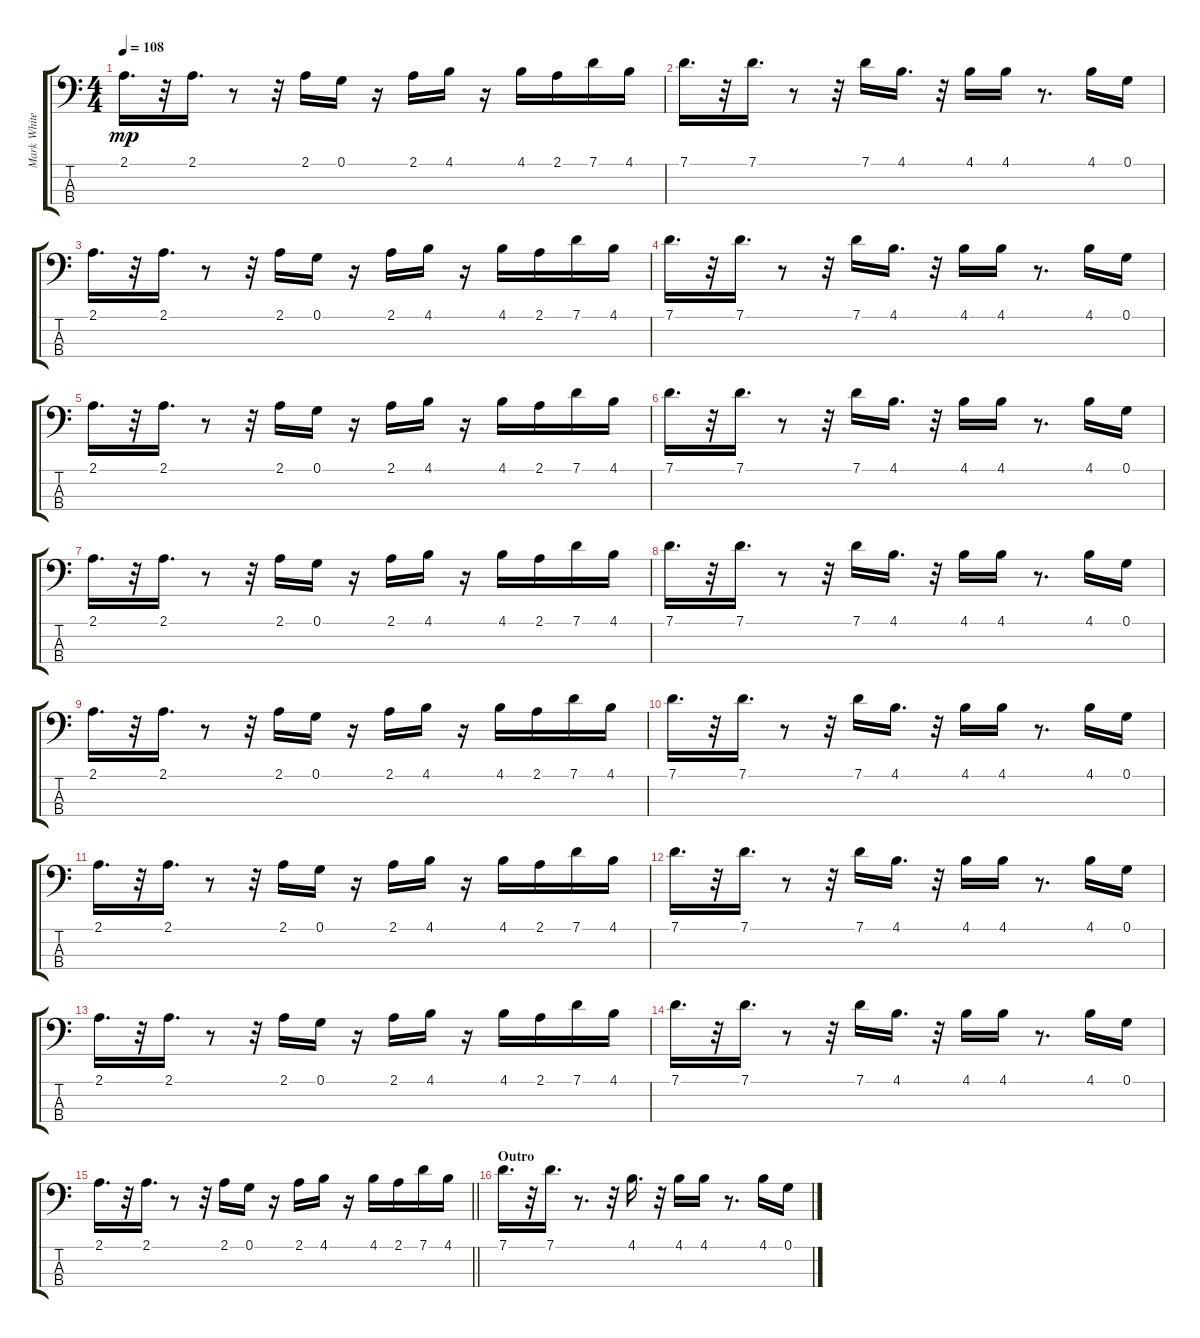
\track ("Mark White" "Mark White") {instrument electricbasspick}
\staff {score tabs}
\tuning (G2 D2 A1 E1) {hide}
\ts (4 4)
\tempo 108
\clef f4
\ks c
2.1.16{d dy mp} r.32 2.1.16{d} r.8 r.32 2.1.16 0.1.16 r.16 2.1.16 4.1.16 r.16 4.1.16 2.1.16 7.1.16 4.1.16 |
7.1.16{d} r.32 7.1.16{d} r.8 r.32 7.1.16 4.1.16{d} r.32 4.1.16 4.1.16 r.8{d} 4.1.16 0.1.16 |
2.1.16{d} r.32 2.1.16{d} r.8 r.32 2.1.16 0.1.16 r.16 2.1.16 4.1.16 r.16 4.1.16 2.1.16 7.1.16 4.1.16 |
7.1.16{d} r.32 7.1.16{d} r.8 r.32 7.1.16 4.1.16{d} r.32 4.1.16 4.1.16 r.8{d} 4.1.16 0.1.16 |
2.1.16{d} r.32 2.1.16{d} r.8 r.32 2.1.16 0.1.16 r.16 2.1.16 4.1.16 r.16 4.1.16 2.1.16 7.1.16 4.1.16 |
7.1.16{d} r.32 7.1.16{d} r.8 r.32 7.1.16 4.1.16{d} r.32 4.1.16 4.1.16 r.8{d} 4.1.16 0.1.16 |
2.1.16{d} r.32 2.1.16{d} r.8 r.32 2.1.16 0.1.16 r.16 2.1.16 4.1.16 r.16 4.1.16 2.1.16 7.1.16 4.1.16 |
7.1.16{d} r.32 7.1.16{d} r.8 r.32 7.1.16 4.1.16{d} r.32 4.1.16 4.1.16 r.8{d} 4.1.16 0.1.16 |
2.1.16{d} r.32 2.1.16{d} r.8 r.32 2.1.16 0.1.16 r.16 2.1.16 4.1.16 r.16 4.1.16 2.1.16 7.1.16 4.1.16 |
7.1.16{d} r.32 7.1.16{d} r.8 r.32 7.1.16 4.1.16{d} r.32 4.1.16 4.1.16 r.8{d} 4.1.16 0.1.16 |
2.1.16{d} r.32 2.1.16{d} r.8 r.32 2.1.16 0.1.16 r.16 2.1.16 4.1.16 r.16 4.1.16 2.1.16 7.1.16 4.1.16 |
7.1.16{d} r.32 7.1.16{d} r.8 r.32 7.1.16 4.1.16{d} r.32 4.1.16 4.1.16 r.8{d} 4.1.16 0.1.16 |
2.1.16{d} r.32 2.1.16{d} r.8 r.32 2.1.16 0.1.16 r.16 2.1.16 4.1.16 r.16 4.1.16 2.1.16 7.1.16 4.1.16 |
7.1.16{d} r.32 7.1.16{d} r.8 r.32 7.1.16 4.1.16{d} r.32 4.1.16 4.1.16 r.8{d} 4.1.16 0.1.16 |
\barLineRight lightlight
2.1.16{d} r.32 2.1.16{d} r.8 r.32 2.1.16 0.1.16 r.16 2.1.16 4.1.16 r.16 4.1.16 2.1.16 7.1.16 4.1.16 |
\section ("" "Outro")
7.1.16{d} r.32 7.1.16{d} r.8{d} r.32 4.1.16{d} r.32 4.1.16 4.1.16 r.8{d} 4.1.16 0.1.16
